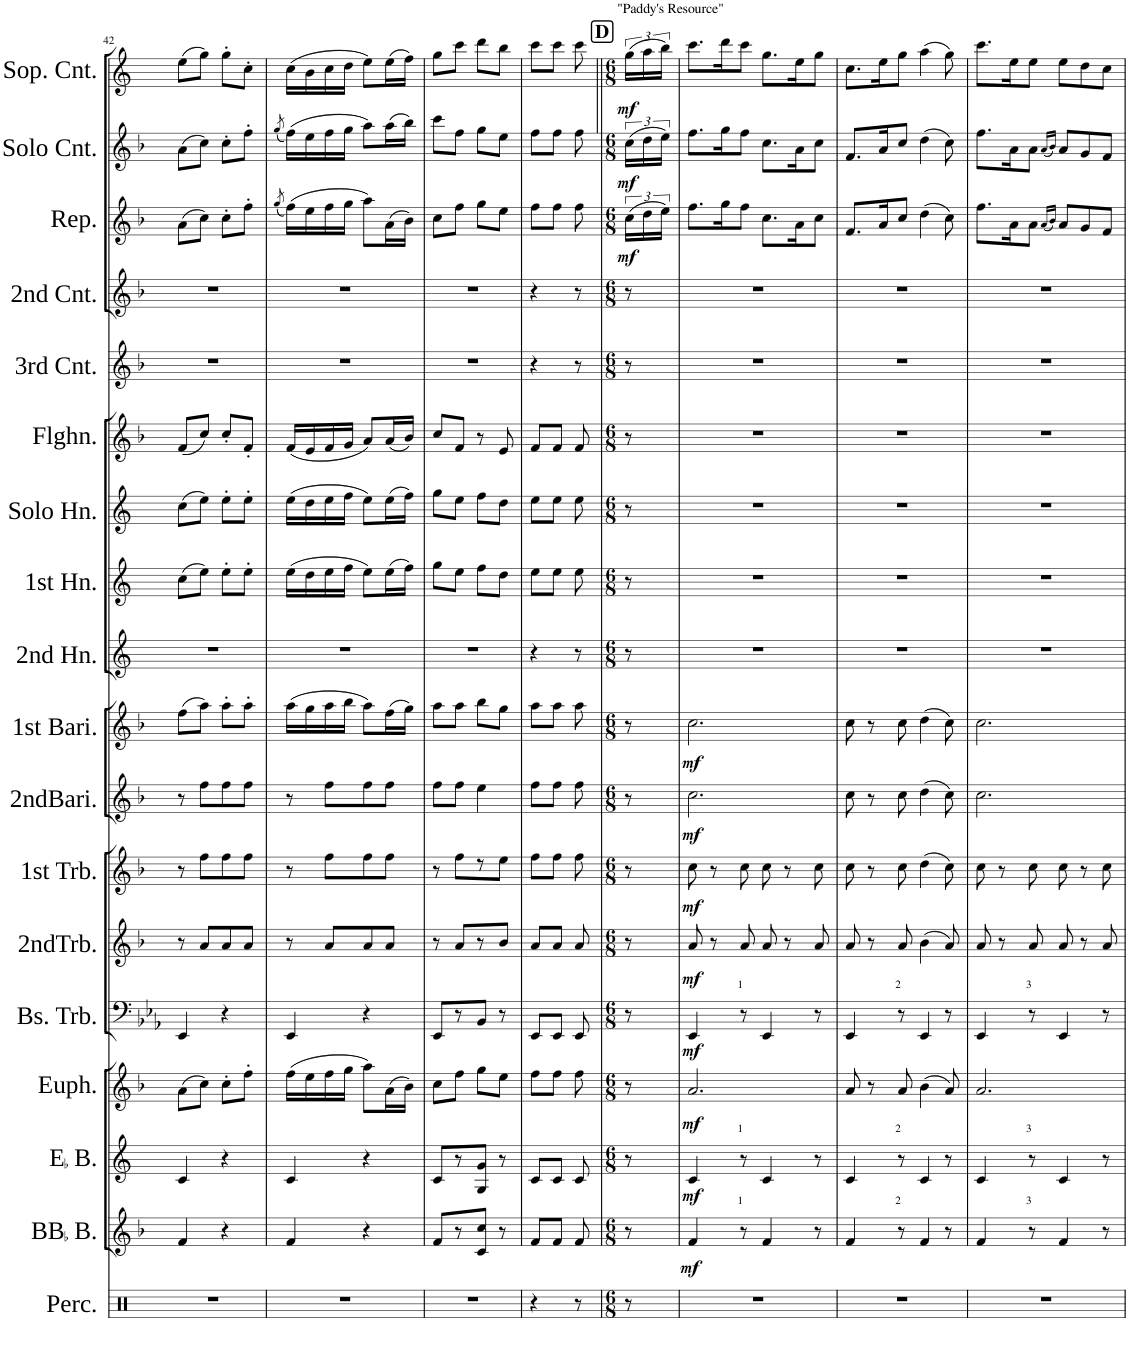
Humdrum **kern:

**kern	**kern	**dynam	**kern	**dynam	**kern	**dynam	**kern	**dynam	**kern	**dynam	**kern	**dynam	**kern	**dynam	**kern	**dynam	**kern	**kern	**kern	**kern	**kern	**kern	**kern	**dynam	**kern	**dynam	**kern	**dynam
*part18	*part17	*part17	*part16	*part16	*part15	*part15	*part14	*part14	*part13	*part13	*part12	*part12	*part11	*part11	*part10	*part10	*part9	*part8	*part7	*part6	*part5	*part4	*part3	*part3	*part2	*part2	*part1	*part1
*staff18	*staff17	*staff17	*staff16	*staff16	*staff15	*staff15	*staff14	*staff14	*staff13	*staff13	*staff12	*staff12	*staff11	*staff11	*staff10	*staff10	*staff9	*staff8	*staff7	*staff6	*staff5	*staff4	*staff3	*staff3	*staff2	*staff2	*staff1	*staff1
*I"Percussion	*I"BBaccidentalFlat Bass	*	*I"EaccidentalFlat Bass	*	*I"Euphonium	*	*I"Bass Trombone	*	*I"2nd Trombone	*	*I"1st Trombone	*	*I"2nd Baritone	*	*I"1st Baritone	*	*I"2nd Horn	*I"1st Horn	*I"Solo Horn	*I"Flugel Horn	*I"3rd Cornet	*I"2nd Cornet	*I"Repiano	*	*I"Solo Cornet	*	*I"Soprano Cornet	*
*I'Perc.	*I'BBaccidentalFlat B.	*	*I'EaccidentalFlat B.	*	*I'Euph.	*	*I'Bs. Trb.	*	*I'2ndTrb.	*	*I'1st Trb.	*	*I'2ndBari.	*	*I'1st Bari.	*	*I'2nd Hn.	*I'1st Hn.	*I'Solo Hn.	*I'Flghn.	*I'3rd Cnt.	*I'2nd Cnt.	*I'Rep.	*	*I'Solo Cnt.	*	*I'Sop. Cnt.	*
!!LO:PB:g=z
*clefX	*clefG2	*	*clefG2	*	*clefG2	*	*clefF4	*	*clefG2	*	*clefG2	*	*clefG2	*	*clefG2	*	*clefG2	*clefG2	*clefG2	*clefG2	*clefG2	*clefG2	*clefG2	*	*clefG2	*	*clefG2	*
*	*Trd15c26	*	*Trd12c21	*	*Trd8c14	*	*	*	*Trd8c14	*	*Trd8c14	*	*Trd8c14	*	*Trd8c14	*	*Trd5c9	*Trd5c9	*Trd5c9	*Trd1c2	*Trd1c2	*Trd1c2	*Trd1c2	*	*Trd1c2	*	*Trd-2c-3	*
*k[]	*k[b-]	*	*k[]	*	*k[b-]	*	*k[b-e-a-]	*	*k[b-]	*	*k[b-]	*	*k[b-]	*	*k[b-]	*	*k[]	*k[]	*k[]	*k[b-]	*k[b-]	*k[b-]	*k[b-]	*	*k[b-]	*	*k[]	*
*M2/4	*M2/4	*	*M2/4	*	*M2/4	*	*M2/4	*	*M2/4	*	*M2/4	*	*M2/4	*	*M2/4	*	*M2/4	*M2/4	*M2/4	*M2/4	*M2/4	*M2/4	*M2/4	*	*M2/4	*	*M2/4	*
=42	=42	=42	=42	=42	=42	=42	=42	=42	=42	=42	=42	=42	=42	=42	=42	=42	=42	=42	=42	=42	=42	=42	=42	=42	=42	=42	=42	=42
2r	4f/	.	4c/	.	(8a\L	.	4EE-/	.	8r	.	8r	.	8r	.	(8ff\L	.	2r	(8cc\L	(8cc\L	(8f/L	2r	2r	(8a\L	.	(8a\L	.	(8ee\L	.
.	.	.	.	.	8cc\J)	.	.	.	8a/L	.	8ff\L	.	8ff\L	.	8aa\J)	.	.	8ee\J)	8ee\J)	8cc/J)	.	.	8cc\J)	.	8cc\J)	.	8gg\J)	.
.	4r	.	4r	.	8cc'\L	.	4r	.	8a/	.	8ff\	.	8ff\	.	8aa'\L	.	.	8ee'\L	8ee'\L	8cc'/L	.	.	8cc'\L	.	8cc'\L	.	8gg'\L	.
.	.	.	.	.	8ff'\J	.	.	.	8a/J	.	8ff\J	.	8ff\J	.	8aa'\J	.	.	8ee'\J	8ee'\J	8f'/J	.	.	8ff'\J	.	8ff'\J	.	8cc'\J	.
=43	=43	=43	=43	=43	=43	=43	=43	=43	=43	=43	=43	=43	=43	=43	=43	=43	=43	=43	=43	=43	=43	=43	=43	=43	=43	=43	=43	=43
.	.	.	.	.	.	.	.	.	.	.	.	.	.	.	.	.	.	.	.	.	.	.	(8qgg/	.	(8qgg/	.	.	.
2r	4f/	.	4c/	.	(16ff\LL	.	4EE-/	.	8r	.	8r	.	8r	.	(16aa\LL	.	2r	(16ee\LL	(16ee\LL	(16f/LL	2r	2r	(16ff\LL)	.	(16ff\LL)	.	(16cc\LL	.
.	.	.	.	.	16ee\	.	.	.	.	.	.	.	.	.	16gg\	.	.	16dd\	16dd\	16e/	.	.	16ee\	.	16ee\	.	16b\	.
.	.	.	.	.	16ff\	.	.	.	8a/L	.	8ff\L	.	8ff\L	.	16aa\	.	.	16ee\	16ee\	16f/	.	.	16ff\	.	16ff\	.	16cc\	.
.	.	.	.	.	16gg\JJ	.	.	.	.	.	.	.	.	.	16bb-\JJ	.	.	16ff\JJ	16ff\JJ	16g/JJ	.	.	16gg\JJ	.	16gg\JJ	.	16dd\JJ	.
.	4r	.	4r	.	8aa\L)	.	4r	.	8a/	.	8ff\	.	8ff\	.	8aa\L)	.	.	8ee\L)	8ee\L)	8a/L)	.	.	8aa\L)	.	8aa\L)	.	8ee\L)	.
.	.	.	.	.	(16a\L	.	.	.	8a/J	.	8ff\J	.	8ff\J	.	(16ff\L	.	.	(16ee\L	(16ee\L	(16a/L	.	.	(16a\L	.	(16aa\L	.	(16ee\L	.
.	.	.	.	.	16b-\JJ)	.	.	.	.	.	.	.	.	.	16gg\JJ)	.	.	16ff\JJ)	16ff\JJ)	16b-/JJ)	.	.	16b-\JJ)	.	16bb-\JJ)	.	16ff\JJ)	.
=44	=44	=44	=44	=44	=44	=44	=44	=44	=44	=44	=44	=44	=44	=44	=44	=44	=44	=44	=44	=44	=44	=44	=44	=44	=44	=44	=44	=44
*	*^	*	*^	*	*	*	*	*	*	*	*	*	*	*	*	*	*	*	*	*	*	*	*	*	*	*	*	*
2r	8f/L	8ryy	.	8c/L	8ryy	.	8cc\L	.	8EE-/L	.	8r	.	8r	.	8ff\L	.	8aa\L	.	2r	8gg\L	8gg\L	8cc/L	2r	2r	8cc\L	.	8ccc\L	.	8gg\L	.
.	8r	8ryy	.	8r	8ryy	.	8ff\J	.	8r	.	8a/L	.	8ff\L	.	8ff\J	.	8aa\J	.	.	8ee\J	8ee\J	8f/J	.	.	8ff\J	.	8ff\J	.	8ccc\J	.
.	8cc/J	8c/	.	8g/J	8G/	.	8gg\L	.	8BB-/J	.	8r	.	8r	.	4ee\	.	8bb-\L	.	.	8ff\L	8ff\L	8r	.	.	8gg\L	.	8gg\L	.	8ddd\L	.
.	8r	8ryy	.	8r	8ryy	.	8ee\J	.	8r	.	8b-/J	.	8ee\J	.	.	.	8gg\J	.	.	8dd\J	8dd\J	8e/	.	.	8ee\J	.	8ee\J	.	8bb\J	.
*	*v	*v	*	*	*	*	*	*	*	*	*	*	*	*	*	*	*	*	*	*	*	*	*	*	*	*	*	*	*	*
*	*	*	*v	*v	*	*	*	*	*	*	*	*	*	*	*	*	*	*	*	*	*	*	*	*	*	*	*	*	*
=45	=45	=45	=45	=45	=45	=45	=45	=45	=45	=45	=45	=45	=45	=45	=45	=45	=45	=45	=45	=45	=45	=45	=45	=45	=45	=45	=45	=45
4r	8f/L	.	8c/L	.	8ff\L	.	8EE-/L	.	8a/L	.	8ff\L	.	8ff\L	.	8aa\L	.	4r	8ee\L	8ee\L	8f/L	4r	4r	8ff\L	.	8ff\L	.	8ccc\L	.
.	8f/J	.	8c/J	.	8ff\J	.	8EE-/J	.	8a/J	.	8ff\J	.	8ff\J	.	8aa\J	.	.	8ee\J	8ee\J	8f/J	.	.	8ff\J	.	8ff\J	.	8ccc\J	.
8r	8f/	.	8c/	.	8ff\	.	8EE-/	.	8a/	.	8ff\	.	8ff\	.	8aa\	.	8r	8ee\	8ee\	8f/	8r	8r	8ff\	.	8ff\	.	8ccc\	.
!!LO:REH:place=s1:a:B:cj:fs=14:t=D
=46||	=46||	=46||	=46||	=46||	=46||	=46||	=46||	=46||	=46||	=46||	=46||	=46||	=46||	=46||	=46||	=46||	=46||	=46||	=46||	=46||	=46||	=46||	=46||	=46||	=46||	=46||	=46||	=46||
*M6/8	*M6/8	*	*M6/8	*	*M6/8	*	*M6/8	*	*M6/8	*	*M6/8	*	*M6/8	*	*M6/8	*	*M6/8	*M6/8	*M6/8	*M6/8	*M6/8	*M6/8	*M6/8	*	*M6/8	*	*M6/8	*
!	!	!	!	!	!	!	!	!	!	!	!	!	!	!	!	!	!	!	!	!	!	!	!	!	!	!	!LO:TX:a:t="Paddy's Resource"	!
!	!	!	!	!	!	!	!	!	!	!	!	!	!	!	!	!	!	!	!	!	!	!	!	!LO:DY:b	!	!LO:DY:b	!	!LO:DY:b
8r	8r	.	8r	.	8r	.	8r	.	8r	.	8r	.	8r	.	8r	.	8r	8r	8r	8r	8r	8r	(24cc\LL	mf	(24cc\LL	mf	(24gg\LL	mf
.	.	.	.	.	.	.	.	.	.	.	.	.	.	.	.	.	.	.	.	.	.	.	24dd\	.	24dd\	.	24aa\	.
.	.	.	.	.	.	.	.	.	.	.	.	.	.	.	.	.	.	.	.	.	.	.	24ee\JJ)	.	24ee\JJ)	.	24bb\JJ)	.
=47	=47	=47	=47	=47	=47	=47	=47	=47	=47	=47	=47	=47	=47	=47	=47	=47	=47	=47	=47	=47	=47	=47	=47	=47	=47	=47	=47	=47
!	!	!LO:DY:b	!	!LO:DY:b	!	!LO:DY:b	!	!LO:DY:b	!	!LO:DY:b	!	!LO:DY:b	!	!LO:DY:b	!	!LO:DY:b	!	!	!	!	!	!	!	!	!	!	!	!
2.r	4f/	mf	4c/	mf	2.a/	mf	4EE-/	mf	8a/	mf	8cc\	mf	2.cc\	mf	2.cc\	mf	2.r	2.r	2.r	2.r	2.r	2.r	8.ff\L	.	8.ff\L	.	8.ccc\L	.
.	.	.	.	.	.	.	.	.	8r	.	8r	.	.	.	.	.	.	.	.	.	.	.	.	.	.	.	.	.
.	.	.	.	.	.	.	.	.	.	.	.	.	.	.	.	.	.	.	.	.	.	.	16gg\K	.	16gg\K	.	16ddd\K	.
!	!	!	!	!	!	!	!LO:TX:a:t=1	!	!	!	!	!	!	!	!	!	!	!	!	!	!	!	!	!	!	!	!	!
!	!	!	!LO:TX:a:t=1	!	!	!	!	!	!	!	!	!	!	!	!	!	!	!	!	!	!	!	!	!	!	!	!	!
!	!LO:TX:a:t=1	!	!	!	!	!	!	!	!	!	!	!	!	!	!	!	!	!	!	!	!	!	!	!	!	!	!	!
.	8r	.	8r	.	.	.	8r	.	8a/	.	8cc\	.	.	.	.	.	.	.	.	.	.	.	8ff\J	.	8ff\J	.	8ccc\J	.
.	4f/	.	4c/	.	.	.	4EE-/	.	8a/	.	8cc\	.	.	.	.	.	.	.	.	.	.	.	8.cc\L	.	8.cc\L	.	8.gg\L	.
.	.	.	.	.	.	.	.	.	8r	.	8r	.	.	.	.	.	.	.	.	.	.	.	.	.	.	.	.	.
.	.	.	.	.	.	.	.	.	.	.	.	.	.	.	.	.	.	.	.	.	.	.	16a\K	.	16a\K	.	16ee\K	.
.	8r	.	8r	.	.	.	8r	.	8a/	.	8cc\	.	.	.	.	.	.	.	.	.	.	.	8cc\J	.	8cc\J	.	8gg\J	.
=48	=48	=48	=48	=48	=48	=48	=48	=48	=48	=48	=48	=48	=48	=48	=48	=48	=48	=48	=48	=48	=48	=48	=48	=48	=48	=48	=48	=48
2.r	4f/	.	4c/	.	8a/	.	4EE-/	.	8a/	.	8cc\	.	8cc\	.	8cc\	.	2.r	2.r	2.r	2.r	2.r	2.r	8.f/L	.	8.f/L	.	8.cc\L	.
.	.	.	.	.	8r	.	.	.	8r	.	8r	.	8r	.	8r	.	.	.	.	.	.	.	.	.	.	.	.	.
.	.	.	.	.	.	.	.	.	.	.	.	.	.	.	.	.	.	.	.	.	.	.	16a/K	.	16a/K	.	16ee\K	.
!	!	!	!	!	!	!	!LO:TX:a:t=2	!	!	!	!	!	!	!	!	!	!	!	!	!	!	!	!	!	!	!	!	!
!	!	!	!LO:TX:a:t=2	!	!	!	!	!	!	!	!	!	!	!	!	!	!	!	!	!	!	!	!	!	!	!	!	!
!	!LO:TX:a:t=2	!	!	!	!	!	!	!	!	!	!	!	!	!	!	!	!	!	!	!	!	!	!	!	!	!	!	!
.	8r	.	8r	.	8a/	.	8r	.	8a/	.	8cc\	.	8cc\	.	8cc\	.	.	.	.	.	.	.	8cc/J	.	8cc/J	.	8gg\J	.
.	4f/	.	4c/	.	(4b-\	.	4EE-/	.	(4b-\	.	(4dd\	.	(4dd\	.	(4dd\	.	.	.	.	.	.	.	(4dd\	.	(4dd\	.	(4aa\	.
.	8r	.	8r	.	8a/)	.	8r	.	8a/)	.	8cc\)	.	8cc\)	.	8cc\)	.	.	.	.	.	.	.	8cc\)	.	8cc\)	.	8gg\)	.
=49	=49	=49	=49	=49	=49	=49	=49	=49	=49	=49	=49	=49	=49	=49	=49	=49	=49	=49	=49	=49	=49	=49	=49	=49	=49	=49	=49	=49
2.r	4f/	.	4c/	.	2.a/	.	4EE-/	.	8a/	.	8cc\	.	2.cc\	.	2.cc\	.	2.r	2.r	2.r	2.r	2.r	2.r	8.ff\L	.	8.ff\L	.	8.ccc\L	.
.	.	.	.	.	.	.	.	.	8r	.	8r	.	.	.	.	.	.	.	.	.	.	.	.	.	.	.	.	.
.	.	.	.	.	.	.	.	.	.	.	.	.	.	.	.	.	.	.	.	.	.	.	16a\K	.	16a\K	.	16ee\K	.
!	!	!	!	!	!	!	!LO:TX:a:t=3	!	!	!	!	!	!	!	!	!	!	!	!	!	!	!	!	!	!	!	!	!
!	!	!	!LO:TX:a:t=3	!	!	!	!	!	!	!	!	!	!	!	!	!	!	!	!	!	!	!	!	!	!	!	!	!
!	!LO:TX:a:t=3	!	!	!	!	!	!	!	!	!	!	!	!	!	!	!	!	!	!	!	!	!	!	!	!	!	!	!
.	8r	.	8r	.	.	.	8r	.	8a/	.	8cc\	.	.	.	.	.	.	.	.	.	.	.	8a\J	.	8a\J	.	8ee\J	.
.	.	.	.	.	.	.	.	.	.	.	.	.	.	.	.	.	.	.	.	.	.	.	(16qa/LL	.	(16qa/LL	.	.	.
.	.	.	.	.	.	.	.	.	.	.	.	.	.	.	.	.	.	.	.	.	.	.	16qb-/JJ)	.	16qb-/JJ)	.	.	.
.	4f/	.	4c/	.	.	.	4EE-/	.	8a/	.	8cc\	.	.	.	.	.	.	.	.	.	.	.	8a/L	.	8a/L	.	8ee\L	.
.	.	.	.	.	.	.	.	.	8r	.	8r	.	.	.	.	.	.	.	.	.	.	.	8g/	.	8g/	.	8dd\	.
.	8r	.	8r	.	.	.	8r	.	8a/	.	8cc\	.	.	.	.	.	.	.	.	.	.	.	8f/J	.	8f/J	.	8cc\J	.
=	=	=	=	=	=	=	=	=	=	=	=	=	=	=	=	=	=	=	=	=	=	=	=	=	=	=	=	=
*-	*-	*-	*-	*-	*-	*-	*-	*-	*-	*-	*-	*-	*-	*-	*-	*-	*-	*-	*-	*-	*-	*-	*-	*-	*-	*-	*-	*-
